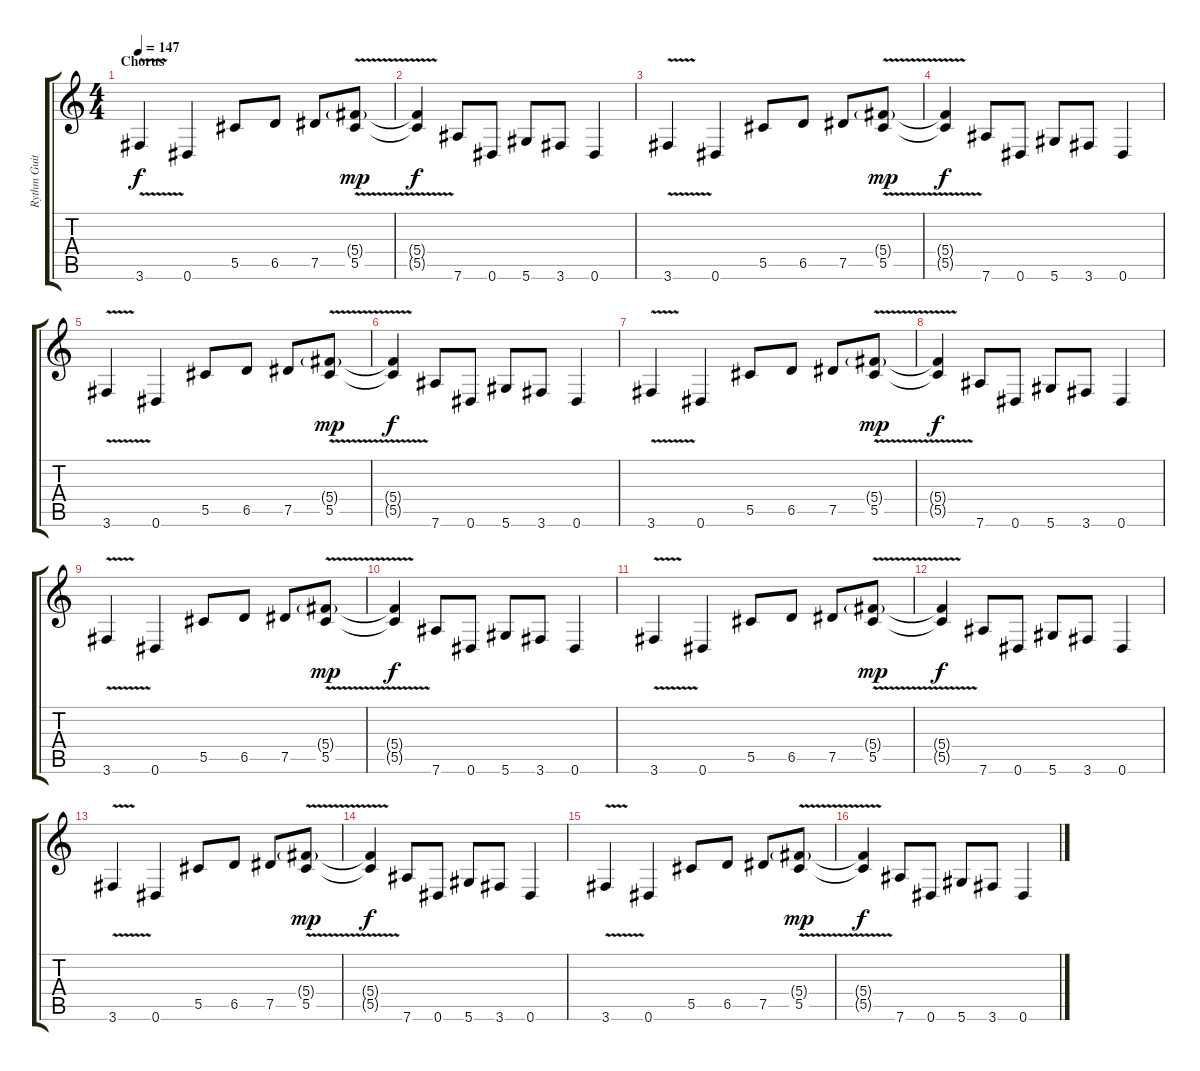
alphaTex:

\track ("Rythm Guitar (Ryan Roxie)" "Rythm Guit") {instrument overdrivenguitar}
\staff {score tabs}
\tuning (Eb4 Bb3 Gb3 Db3 Ab2 Eb2) {hide}
\ts (4 4)
\section ("" "Chorus")
\tempo 147
\clef g2
\ks c
3.6{v}.4{dy f} 0.6.4 5.5.8 6.5.8 7.5.8 (5.4{v g} 5.5{v}).8{dy mp} |
(5.4{t} 5.5{t}).4{dy f} 7.6.8 0.6.8 5.6.8 3.6.8 0.6.4 |
3.6{v}.4 0.6.4 5.5.8 6.5.8 7.5.8 (5.4{v g} 5.5{v}).8{dy mp} |
(5.4{t} 5.5{t}).4{dy f} 7.6.8 0.6.8 5.6.8 3.6.8 0.6.4 |
3.6{v}.4 0.6.4 5.5.8 6.5.8 7.5.8 (5.4{v g} 5.5{v}).8{dy mp} |
(5.4{t} 5.5{t}).4{dy f} 7.6.8 0.6.8 5.6.8 3.6.8 0.6.4 |
3.6{v}.4 0.6.4 5.5.8 6.5.8 7.5.8 (5.4{v g} 5.5{v}).8{dy mp} |
(5.4{t} 5.5{t}).4{dy f} 7.6.8 0.6.8 5.6.8 3.6.8 0.6.4 |
3.6{v}.4 0.6.4 5.5.8 6.5.8 7.5.8 (5.4{v g} 5.5{v}).8{dy mp} |
(5.4{t} 5.5{t}).4{dy f} 7.6.8 0.6.8 5.6.8 3.6.8 0.6.4 |
3.6{v}.4 0.6.4 5.5.8 6.5.8 7.5.8 (5.4{v g} 5.5{v}).8{dy mp} |
(5.4{t} 5.5{t}).4{dy f} 7.6.8 0.6.8 5.6.8 3.6.8 0.6.4 |
3.6{v}.4 0.6.4 5.5.8 6.5.8 7.5.8 (5.4{v g} 5.5{v}).8{dy mp} |
(5.4{t} 5.5{t}).4{dy f} 7.6.8 0.6.8 5.6.8 3.6.8 0.6.4 |
3.6{v}.4 0.6.4 5.5.8 6.5.8 7.5.8 (5.4{v g} 5.5{v}).8{dy mp} |
(5.4{t} 5.5{t}).4{dy f} 7.6.8 0.6.8 5.6.8 3.6.8 0.6.4
